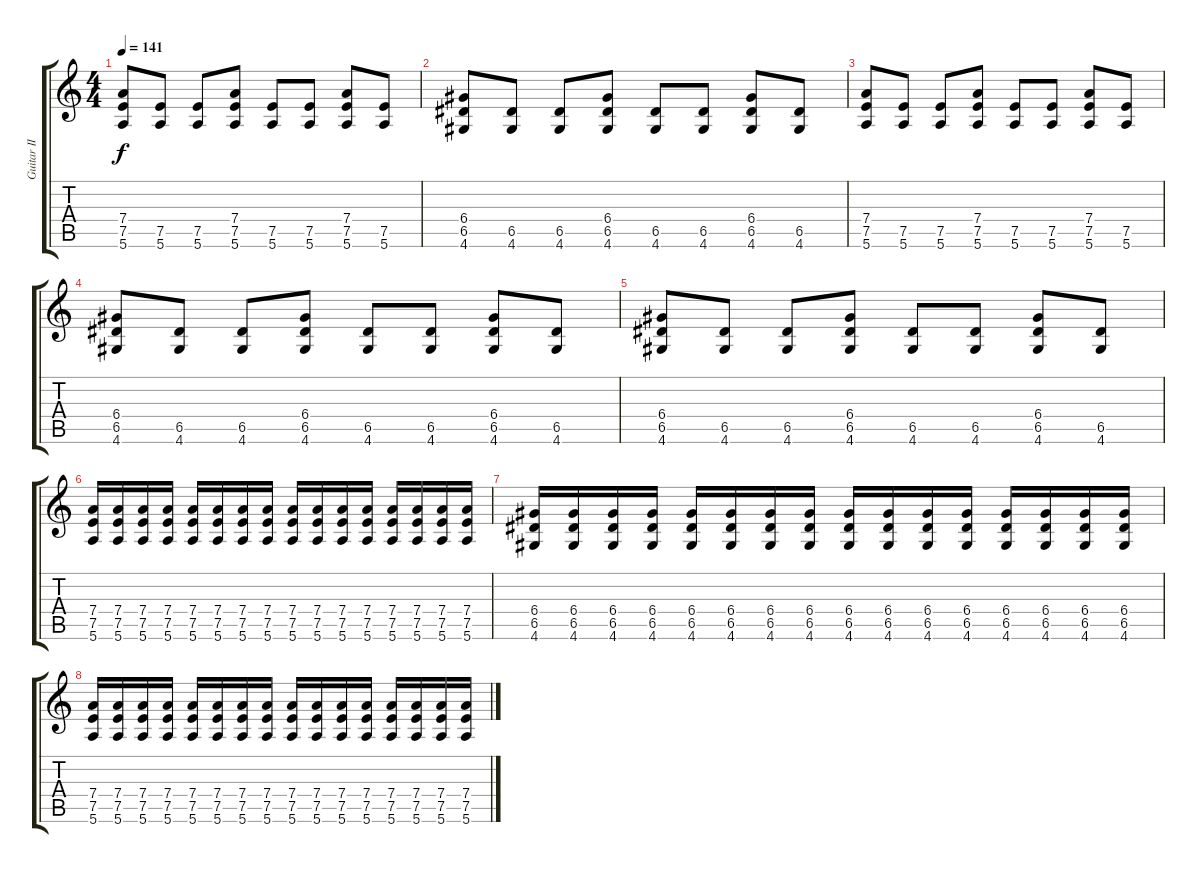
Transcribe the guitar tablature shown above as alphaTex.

\track ("Guitar II" "Guitar II") {instrument distortionguitar}
\staff {score tabs}
\tuning (E4 B3 G3 D3 A2 E2) {hide}
\ts (4 4)
\tempo 141
\clef g2
\ks c
(7.4 7.5 5.6).8{dy f} (7.5 5.6).8 (7.5 5.6).8 (7.4 7.5 5.6).8 (7.5 5.6).8 (7.5 5.6).8 (7.4 7.5 5.6).8 (7.5 5.6).8 |
(6.4 6.5 4.6).8 (6.5 4.6).8 (6.5 4.6).8 (6.4 6.5 4.6).8 (6.5 4.6).8 (6.5 4.6).8 (6.4 6.5 4.6).8 (6.5 4.6).8 |
(7.4 7.5 5.6).8 (7.5 5.6).8 (7.5 5.6).8 (7.4 7.5 5.6).8 (7.5 5.6).8 (7.5 5.6).8 (7.4 7.5 5.6).8 (7.5 5.6).8 |
(6.4 6.5 4.6).8 (6.5 4.6).8 (6.5 4.6).8 (6.4 6.5 4.6).8 (6.5 4.6).8 (6.5 4.6).8 (6.4 6.5 4.6).8 (6.5 4.6).8 |
(6.4 6.5 4.6).8 (6.5 4.6).8 (6.5 4.6).8 (6.4 6.5 4.6).8 (6.5 4.6).8 (6.5 4.6).8 (6.4 6.5 4.6).8 (6.5 4.6).8 |
(7.4 7.5 5.6).16 (7.4 7.5 5.6).16 (7.4 7.5 5.6).16 (7.4 7.5 5.6).16 (7.4 7.5 5.6).16 (7.4 7.5 5.6).16 (7.4 7.5 5.6).16 (7.4 7.5 5.6).16 (7.4 7.5 5.6).16 (7.4 7.5 5.6).16 (7.4 7.5 5.6).16 (7.4 7.5 5.6).16 (7.4 7.5 5.6).16 (7.4 7.5 5.6).16 (7.4 7.5 5.6).16 (7.4 7.5 5.6).16 |
(6.4 6.5 4.6).16 (6.4 6.5 4.6).16 (6.4 6.5 4.6).16 (6.4 6.5 4.6).16 (6.4 6.5 4.6).16 (6.4 6.5 4.6).16 (6.4 6.5 4.6).16 (6.4 6.5 4.6).16 (6.4 6.5 4.6).16 (6.4 6.5 4.6).16 (6.4 6.5 4.6).16 (6.4 6.5 4.6).16 (6.4 6.5 4.6).16 (6.4 6.5 4.6).16 (6.4 6.5 4.6).16 (6.4 6.5 4.6).16 |
(7.4 7.5 5.6).16 (7.4 7.5 5.6).16 (7.4 7.5 5.6).16 (7.4 7.5 5.6).16 (7.4 7.5 5.6).16 (7.4 7.5 5.6).16 (7.4 7.5 5.6).16 (7.4 7.5 5.6).16 (7.4 7.5 5.6).16 (7.4 7.5 5.6).16 (7.4 7.5 5.6).16 (7.4 7.5 5.6).16 (7.4 7.5 5.6).16 (7.4 7.5 5.6).16 (7.4 7.5 5.6).16 (7.4 7.5 5.6).16
